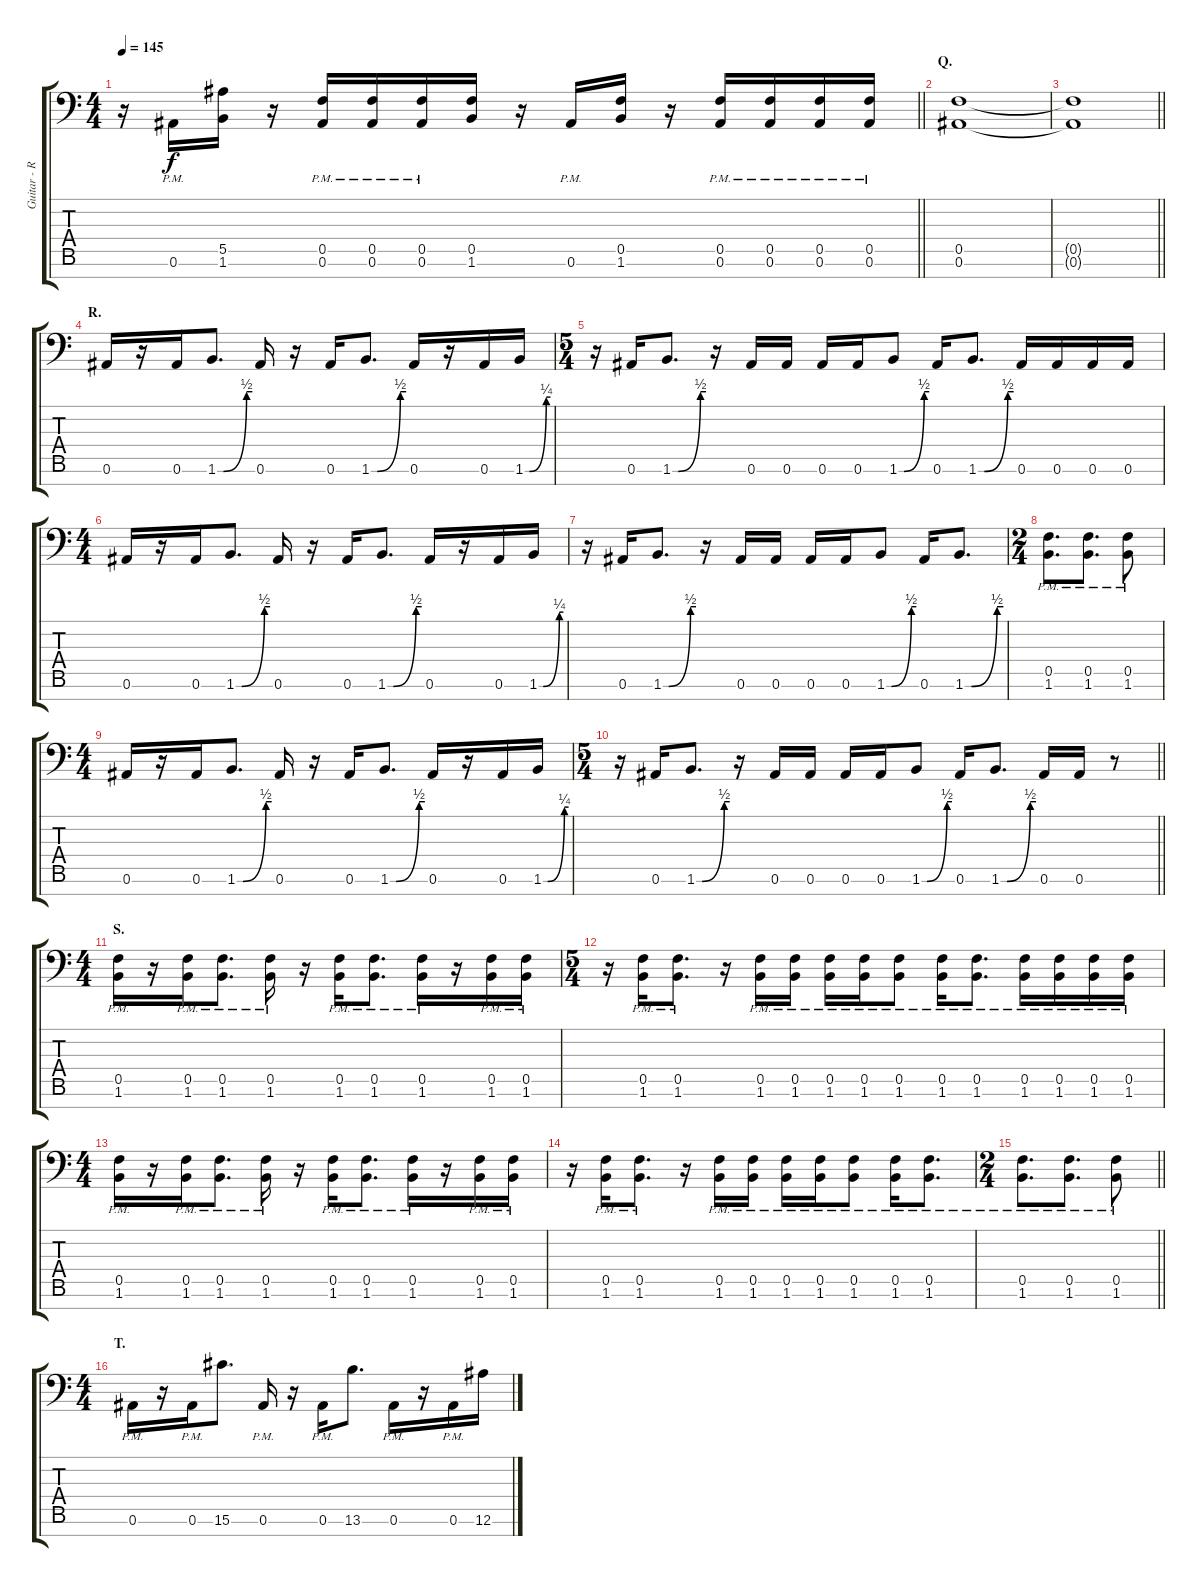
\track ("Guitar - Right" "Guitar - R") {instrument distortionguitar}
\staff {score tabs}
\tuning (C4 G3 Eb3 Bb2 F2 Bb1 Ab1) {hide}
\ts (4 4)
\tempo 145
\clef f4
\barLineRight lightlight
\ks c
r.16{dy f} 0.6{pm}.16 (5.5 1.6).16 r.16 (0.5{pm} 0.6{pm}).16 (0.5{pm} 0.6{pm}).16 (0.5{pm} 0.6{pm}).16 (0.5 1.6).16 r.16 0.6{pm}.16 (0.5 1.6).16 r.16 (0.5{pm} 0.6{pm}).16 (0.5{pm} 0.6{pm}).16 (0.5{pm} 0.6{pm}).16 (0.5{pm} 0.6{pm}).16 |
\section ("" "Q.")
(0.5 0.6).1 |
\barLineRight lightlight
(0.5{t} 0.6{t}).1 |
\section ("" "R.")
0.6.16 r.16 0.6.16 1.6{be (custom 0 0 10 0 50 2 60 2)}.8{d} 0.6.16 r.16 0.6.16 1.6{be (custom 0 0 10 0 50 2 60 2)}.8{d} 0.6.16 r.16 0.6.16 1.6{be (custom 0 0 10 0 50 1 60 1)}.16 |
\ts (5 4)
r.16 0.6.16 1.6{be (custom 0 0 10 0 50 2 60 2)}.8{d} r.16 0.6.16 0.6.16 0.6.16 0.6.16 1.6{be (custom 0 0 10 0 50 2 60 2)}.8 0.6.16 1.6{be (custom 0 0 10 0 50 2 60 2)}.8{d} 0.6.16 0.6.16 0.6.16 0.6.16 |
\ts (4 4)
0.6.16 r.16 0.6.16 1.6{be (custom 0 0 10 0 50 2 60 2)}.8{d} 0.6.16 r.16 0.6.16 1.6{be (custom 0 0 10 0 50 2 60 2)}.8{d} 0.6.16 r.16 0.6.16 1.6{be (custom 0 0 10 0 50 1 60 1)}.16 |
r.16 0.6.16 1.6{be (custom 0 0 10 0 50 2 60 2)}.8{d} r.16 0.6.16 0.6.16 0.6.16 0.6.16 1.6{be (custom 0 0 10 0 50 2 60 2)}.8 0.6.16 1.6{be (custom 0 0 10 0 50 2 60 2)}.8{d} |
\ts (2 4)
(0.5{pm} 1.6{pm}).8{d} (0.5{pm} 1.6{pm}).8{d} (0.5{pm} 1.6{pm}).8 |
\ts (4 4)
0.6.16 r.16 0.6.16 1.6{be (custom 0 0 10 0 50 2 60 2)}.8{d} 0.6.16 r.16 0.6.16 1.6{be (custom 0 0 10 0 50 2 60 2)}.8{d} 0.6.16 r.16 0.6.16 1.6{be (custom 0 0 10 0 50 1 60 1)}.16 |
\ts (5 4)
\barLineRight lightlight
r.16 0.6.16 1.6{be (custom 0 0 10 0 50 2 60 2)}.8{d} r.16 0.6.16 0.6.16 0.6.16 0.6.16 1.6{be (custom 0 0 10 0 50 2 60 2)}.8 0.6.16 1.6{be (custom 0 0 10 0 50 2 60 2)}.8{d} 0.6.16 0.6.16 r.8 |
\ts (4 4)
\section ("" "S.")
(0.5{pm} 1.6{pm}).16 r.16 (0.5{pm} 1.6{pm}).16 (0.5{pm} 1.6{pm}).8{d} (0.5{pm} 1.6{pm}).16 r.16 (0.5{pm} 1.6{pm}).16 (0.5{pm} 1.6{pm}).8{d} (0.5{pm} 1.6{pm}).16 r.16 (0.5{pm} 1.6{pm}).16 (0.5{pm} 1.6{pm}).16 |
\ts (5 4)
r.16 (0.5{pm} 1.6{pm}).16 (0.5{pm} 1.6{pm}).8{d} r.16 (0.5{pm} 1.6{pm}).16 (0.5{pm} 1.6{pm}).16 (0.5{pm} 1.6{pm}).16 (0.5{pm} 1.6{pm}).16 (0.5{pm} 1.6{pm}).8 (0.5{pm} 1.6{pm}).16 (0.5{pm} 1.6{pm}).8{d} (0.5{pm} 1.6{pm}).16 (0.5{pm} 1.6{pm}).16 (0.5{pm} 1.6{pm}).16 (0.5{pm} 1.6{pm}).16 |
\ts (4 4)
(0.5{pm} 1.6{pm}).16 r.16 (0.5{pm} 1.6{pm}).16 (0.5{pm} 1.6{pm}).8{d} (0.5{pm} 1.6{pm}).16 r.16 (0.5{pm} 1.6{pm}).16 (0.5{pm} 1.6{pm}).8{d} (0.5{pm} 1.6{pm}).16 r.16 (0.5{pm} 1.6{pm}).16 (0.5{pm} 1.6{pm}).16 |
r.16 (0.5{pm} 1.6{pm}).16 (0.5{pm} 1.6{pm}).8{d} r.16 (0.5{pm} 1.6{pm}).16 (0.5{pm} 1.6{pm}).16 (0.5{pm} 1.6{pm}).16 (0.5{pm} 1.6{pm}).16 (0.5{pm} 1.6{pm}).8 (0.5{pm} 1.6{pm}).16 (0.5{pm} 1.6{pm}).8{d} |
\ts (2 4)
\barLineRight lightlight
(0.5{pm} 1.6{pm}).8{d} (0.5{pm} 1.6{pm}).8{d} (0.5{pm} 1.6{pm}).8 |
\ts (4 4)
\section ("" "T.")
0.6{pm}.16 r.16 0.6{pm}.16 15.6.8{d} 0.6{pm}.16 r.16 0.6{pm}.16 13.6.8{d} 0.6{pm}.16 r.16 0.6{pm}.16 12.6.16
